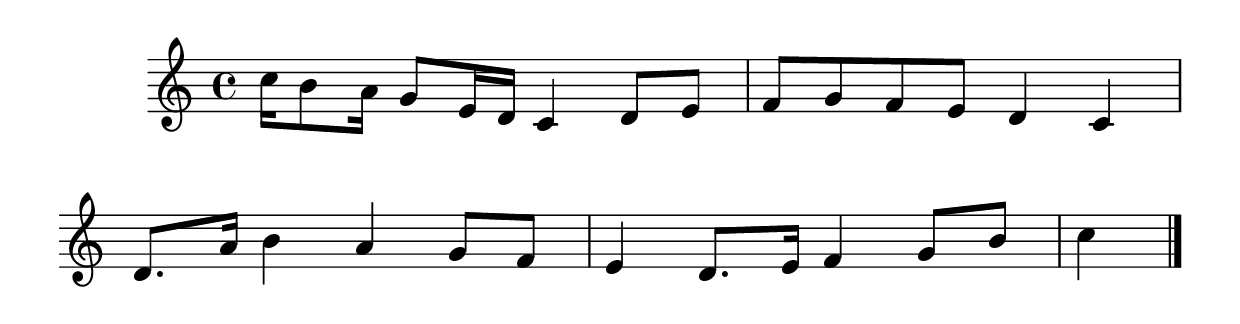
#(set-global-staff-size 25)
\header{tagline = " "}

\score{
\absolute {
\override Score.BarNumber.break-visibility = ##(#f #f #f) 
 c''16 b'8 a'16 g'8 e'16 d'16 c'4 d'8 e'8 f'8 g'8 f'8 e'8 d'4 c'4 d'8. a'16 b'4 a'4 g'8 f'8 e'4 d'8. e'16 f'4 g'8 b'8 c''4 \bar"|."

}
\midi{}
\layout{}
}
